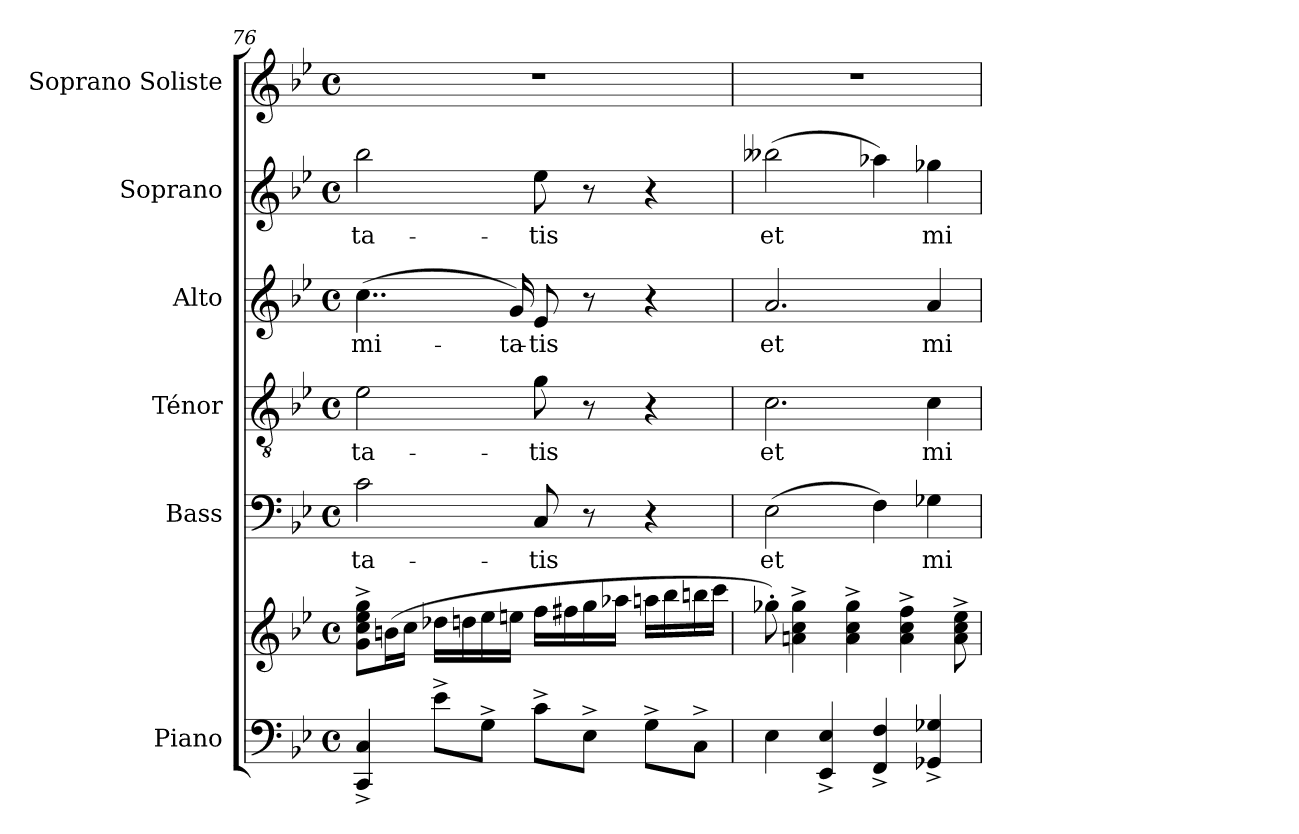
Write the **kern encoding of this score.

**kern	**kern	**kern	**text	**kern	**text	**kern	**text	**kern	**text	**kern
*part6	*part6	*part5	*part5	*part4	*part4	*part3	*part3	*part2	*part2	*part1
*staff7	*staff6	*staff5	*staff5	*staff4	*staff4	*staff3	*staff3	*staff2	*staff2	*staff1
*I"Piano	*	*I"Bass	*	*I"Ténor	*	*I"Alto	*	*I"Soprano	*	*I"Soprano Soliste
*I'Pno.	*	*I'B.	*	*I'T.	*	*I'A.	*	*I'S.	*	*
!!LO:LB:g=z
*clefF4	*clefG2	*clefF4	*	*clefGv2	*	*clefG2	*	*clefG2	*	*clefG2
*	*	*	*	*	*	*	*	*ITrd2c3	*	*
*k[b-e-]	*k[b-e-]	*k[b-e-]	*	*k[b-e-]	*	*k[b-e-]	*	*k[f#]	*	*k[b-e-]
*M4/4	*M4/4	*M4/4	*	*M4/4	*	*M4/4	*	*M4/4	*	*M4/4
*met(c)	*met(c)	*met(c)	*	*met(c)	*	*met(c)	*	*met(c)	*	*met(c)
=76	=76	=76	=76	=76	=76	=76	=76	=76	=76	=76
4CC/^ 4C/^	8g\^ 8cc\^ 8ee-\^ 8gg\^L	2c\	-ta-	2e-\	-ta-	(4..cc\	-mi-	2ggi\	-ta-	1r
.	(16bn\L	.	.	.	.	.	.	.	.	.
.	16cc\JJ	.	.	.	.	.	.	.	.	.
8e-^\L	16dd-X\LL	.	.	.	.	.	.	.	.	.
.	16ddn\	.	.	.	.	.	.	.	.	.
8G^\J	16ee-\	.	.	.	.	.	.	.	.	.
.	16een\JJ	.	.	.	.	16g/)	-ta-	.	.	.
8c^\L	16ff\LL	8C/	-tis	8g\	-tis	8e-/	-tis	8cci\	-tis	.
.	16ff#X\	.	.	.	.	.	.	.	.	.
8E-^\J	16gg\	8r	.	8r	.	8r	.	8r	.	.
.	16aa-X\JJ	.	.	.	.	.	.	.	.	.
8G^\L	16aan\LL	4r	.	4r	.	4r	.	4r	.	.
.	16bb-\	.	.	.	.	.	.	.	.	.
8C^\J	16bbn\	.	.	.	.	.	.	.	.	.
.	16ccc\JJ	.	.	.	.	.	.	.	.	.
=77	=77	=77	=77	=77	=77	=77	=77	=77	=77	=77
4E-\	8gg-X'\)	(2E-\	et	2.c\	et	2.a/	et	(2gg-Xi\	et	1r
.	4an\^ 4cc\^ 4gg-\^	.	.	.	.	.	.	.	.	.
4EE-/^ 4E-/^	.	.	.	.	.	.	.	.	.	.
.	4a\^ 4cc\^ 4gg-\^	.	.	.	.	.	.	.	.	.
4FF/^ 4F/^	.	4F\)	.	.	.	.	.	4ffni\)	.	.
.	4a\^ 4cc\^ 4ff\^	.	.	.	.	.	.	.	.	.
4GG-X/^ 4G-X/^	.	4G-X\	mi-	4c\	mi-	4a/	mi-	4ee-Xi\	mi-	.
.	8a\^ 8cc\^ 8ee-\^	.	.	.	.	.	.	.	.	.
=	=	=	=	=	=	=	=	=	=	=
*-	*-	*-	*-	*-	*-	*-	*-	*-	*-	*-
